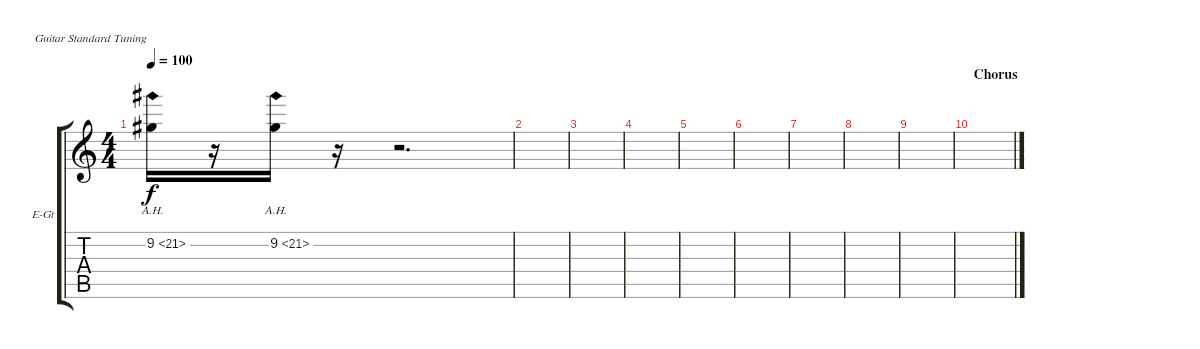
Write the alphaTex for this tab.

\bracketExtendMode groupsimilarinstruments
\firstSystemTrackNameOrientation horizontal
\otherSystemsTrackNameOrientation horizontal
\track ("Noise 02" "E-Gt") {instrument overdrivenguitar}
\staff {score tabs}
\tuning (E4 B3 G3 D3 A2 E2)
\ts (4 4)
\tempo 100
\clef g2
\scale
0.333333
\ks c
9.2{ah 12}.16{dy f} r.16 9.2{ah 12}.16 r.16 r.2{d} |
\scale
0.333333 |
\scale
0.333333 |
\scale
0.333333 |
\scale
0.333333 |
\scale
0.333333 |
\scale
0.333333 |
\scale
0.333333 |
\scale
0.333333 |
\section ("" "Chorus")
\scale
0.333333 |
\scale
0.333333 |
\scale
0.333333 |
\scale
0.333333 |
\scale
0.333333 |
\scale
0.333333 |
\scale
0.333333
